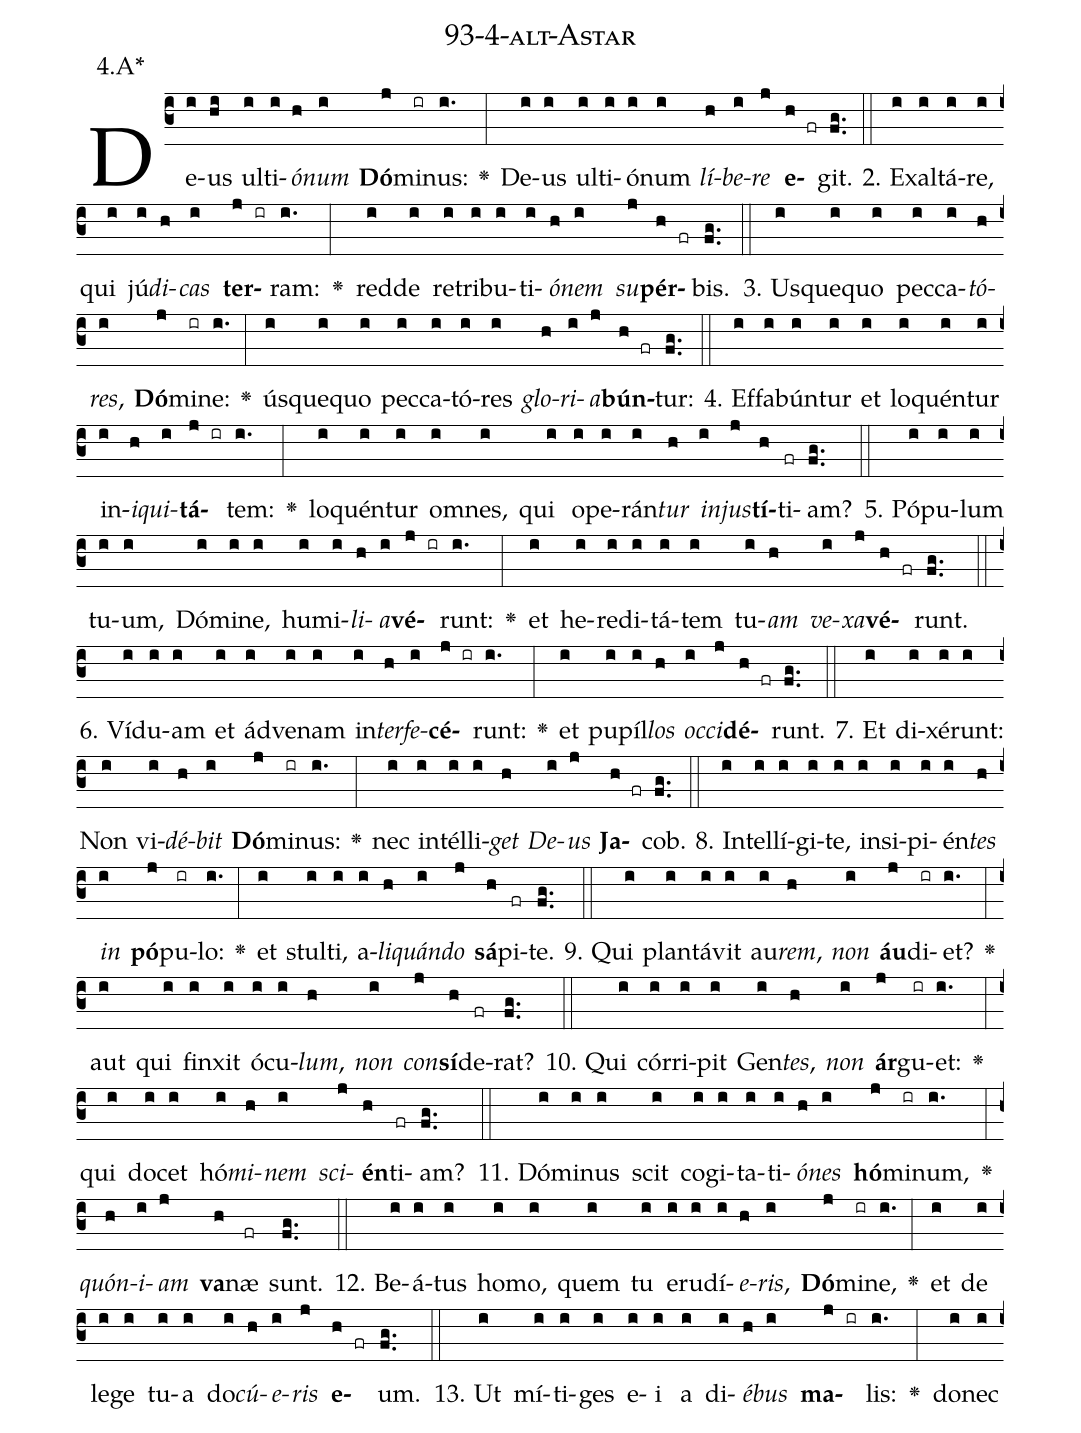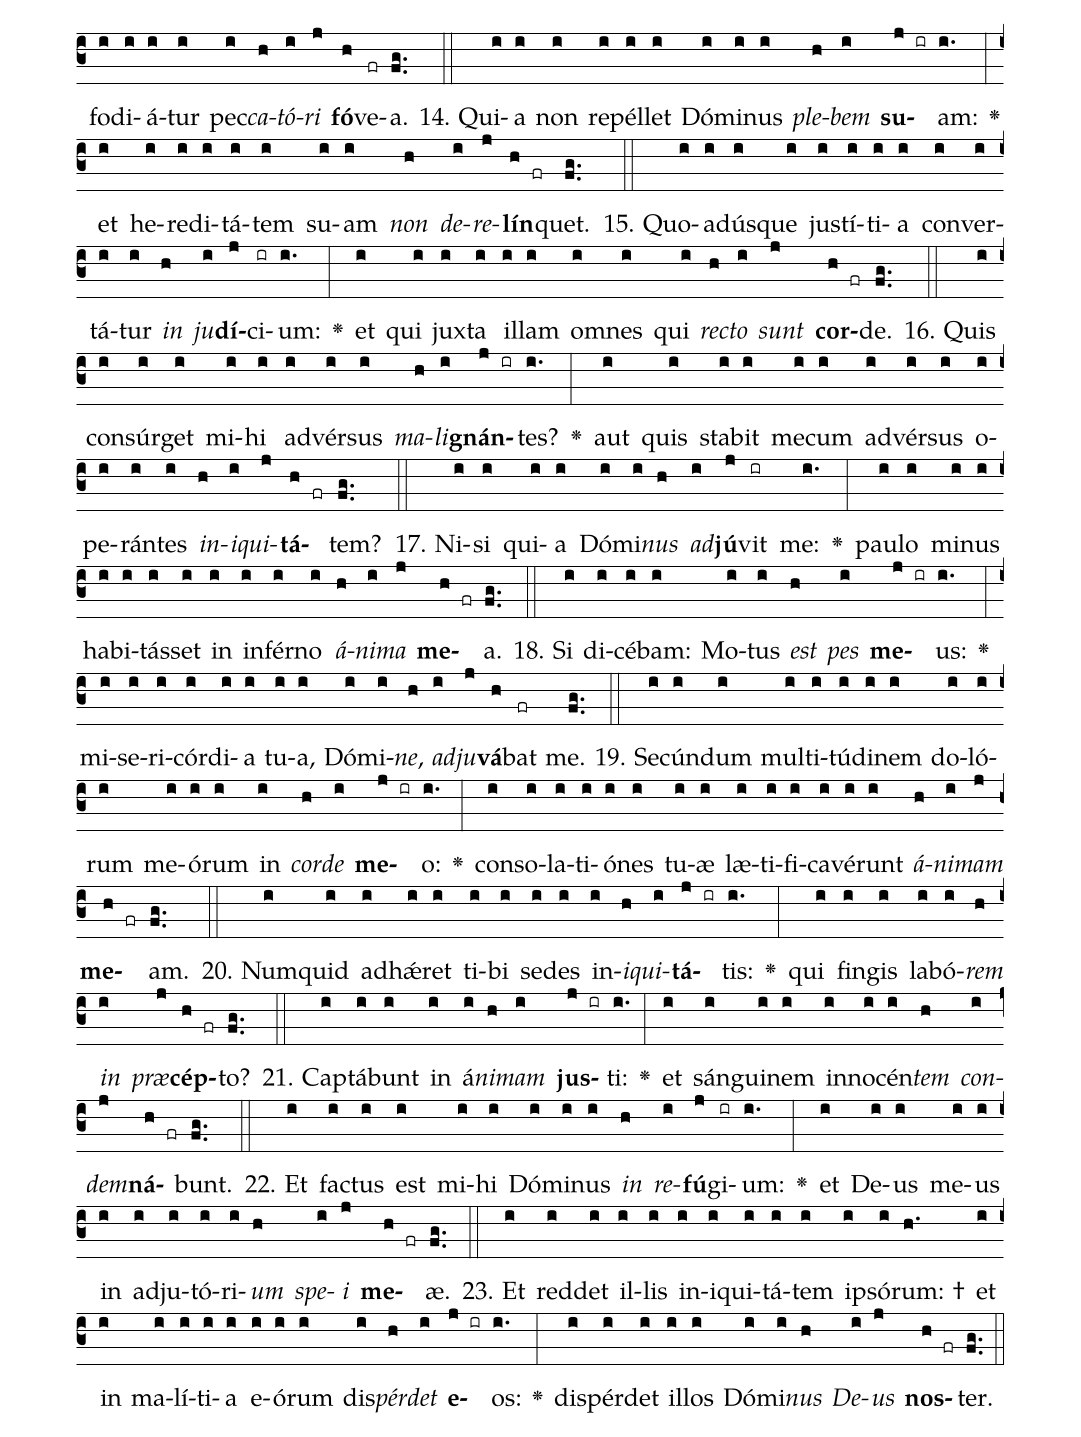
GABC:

name: 93-4-alt-Astar;
annotation: 4.A*;
%%
(c3)De(i)us(hi) ul(i)ti(i)<i>ó</i>(h)<i>num</i>(i) <b>Dó</b>(j)mi(ir)nus:(i.) <v>\greheightstar</v>(:) De(i)us(i) ul(i)ti(i)ó(i)num(i) <i>lí</i>(h)<i>be</i>(i)<i>re</i>(j) <b>e</b>(h fr)git.(fg..) (::)
2. Ex(i)al(i)tá(i)re,(i) qui(i) jú(i)<i>di</i>(h)<i>cas</i>(i) <b>ter</b>(j ir)ram:(i.) <v>\greheightstar</v>(:) red(i)de(i) re(i)tri(i)bu(i)ti(i)<i>ó</i>(h)<i>nem</i>(i) <i>su</i>(j)<b>pér</b>(h fr)bis.(fg..) (::)
3. Us(i)que(i)quo(i) pec(i)ca(i)<i>tó</i>(h)<i>res</i>,(i) <b>Dó</b>(j)mi(ir)ne:(i.) <v>\greheightstar</v>(:) ús(i)que(i)quo(i) pec(i)ca(i)tó(i)res(i) <i>glo</i>(h)<i>ri</i>(i)<i>a</i>(j)<b>bún</b>(h fr)tur:(fg..) (::)
4. Ef(i)fa(i)bún(i)tur(i) et(i) lo(i)quén(i)tur(i) in(i)<i>i</i>(h)<i>qui</i>(i)<b>tá</b>(j ir)tem:(i.) <v>\greheightstar</v>(:) lo(i)quén(i)tur(i) om(i)nes,(i) qui(i) o(i)pe(i)rán(i)<i>tur</i>(h) <i>in</i>(i)<i>jus</i>(j)<b>tí</b>(h)ti(fr)am?(fg..) (::)
5. Pó(i)pu(i)lum(i) tu(i)um,(i) Dó(i)mi(i)ne,(i) hu(i)mi(i)<i>li</i>(h)<i>a</i>(i)<b>vé</b>(j ir)runt:(i.) <v>\greheightstar</v>(:) et(i) he(i)re(i)di(i)tá(i)tem(i) tu(i)<i>am</i>(h) <i>ve</i>(i)<i>xa</i>(j)<b>vé</b>(h fr)runt.(fg..) (::)
6. Ví(i)du(i)am(i) et(i) ád(i)ve(i)nam(i) in(i)<i>ter</i>(h)<i>fe</i>(i)<b>cé</b>(j ir)runt:(i.) <v>\greheightstar</v>(:) et(i) pu(i)píl(i)<i>los</i>(h) <i>oc</i>(i)<i>ci</i>(j)<b>dé</b>(h fr)runt.(fg..) (::)
7. Et(i) di(i)xé(i)runt:(i) Non(i) vi(i)<i>dé</i>(h)<i>bit</i>(i) <b>Dó</b>(j)mi(ir)nus:(i.) <v>\greheightstar</v>(:) nec(i) in(i)tél(i)li(i)<i>get</i>(h) <i>De</i>(i)<i>us</i>(j) <b>Ja</b>(h fr)cob.(fg..) (::)
8. In(i)tel(i)lí(i)gi(i)te,(i) in(i)si(i)pi(i)én(i)<i>tes</i>(h) <i>in</i>(i) <b>pó</b>(j)pu(ir)lo:(i.) <v>\greheightstar</v>(:) et(i) stul(i)ti,(i) a(i)<i>li</i>(h)<i>quán</i>(i)<i>do</i>(j) <b>sá</b>(h)pi(fr)te.(fg..) (::)
9. Qui(i) plan(i)tá(i)vit(i) au(i)<i>rem</i>,(h) <i>non</i>(i) <b>áu</b>(j)di(ir)et?(i.) <v>\greheightstar</v>(:) aut(i) qui(i) fin(i)xit(i) ó(i)cu(i)<i>lum</i>,(h) <i>non</i>(i) <i>con</i>(j)<b>sí</b>(h)de(fr)rat?(fg..) (::)
10. Qui(i) cór(i)ri(i)pit(i) Gen(i)<i>tes</i>,(h) <i>non</i>(i) <b>ár</b>(j)gu(ir)et:(i.) <v>\greheightstar</v>(:) qui(i) do(i)cet(i) hó(i)<i>mi</i>(h)<i>nem</i>(i) <i>sci</i>(j)<b>én</b>(h)ti(fr)am?(fg..) (::)
11. Dó(i)mi(i)nus(i) scit(i) co(i)gi(i)ta(i)ti(i)<i>ó</i>(h)<i>nes</i>(i) <b>hó</b>(j)mi(ir)num,(i.) <v>\greheightstar</v>(:) <i>quón</i>(h)<i>i</i>(i)<i>am</i>(j) <b>va</b>(h)næ(fr) sunt.(fg..) (::)
12. Be(i)á(i)tus(i) ho(i)mo,(i) quem(i) tu(i) e(i)ru(i)dí(i)<i>e</i>(h)<i>ris</i>,(i) <b>Dó</b>(j)mi(ir)ne,(i.) <v>\greheightstar</v>(:) et(i) de(i) le(i)ge(i) tu(i)a(i) do(i)<i>cú</i>(h)<i>e</i>(i)<i>ris</i>(j) <b>e</b>(h fr)um.(fg..) (::)
13. Ut(i) mí(i)ti(i)ges(i) e(i)i(i) a(i) di(i)<i>é</i>(h)<i>bus</i>(i) <b>ma</b>(j ir)lis:(i.) <v>\greheightstar</v>(:) do(i)nec(i) fo(i)di(i)á(i)tur(i) pec(i)<i>ca</i>(h)<i>tó</i>(i)<i>ri</i>(j) <b>fó</b>(h)ve(fr)a.(fg..) (::)
14. Qui(i)a(i) non(i) re(i)pél(i)let(i) Dó(i)mi(i)nus(i) <i>ple</i>(h)<i>bem</i>(i) <b>su</b>(j ir)am:(i.) <v>\greheightstar</v>(:) et(i) he(i)re(i)di(i)tá(i)tem(i) su(i)am(i) <i>non</i>(h) <i>de</i>(i)<i>re</i>(j)<b>lín</b>(h fr)quet.(fg..) (::)
15. Quo(i)ad(i)ús(i)que(i) jus(i)tí(i)ti(i)a(i) con(i)ver(i)tá(i)tur(i) <i>in</i>(h) <i>ju</i>(i)<b>dí</b>(j)ci(ir)um:(i.) <v>\greheightstar</v>(:) et(i) qui(i) jux(i)ta(i) il(i)lam(i) om(i)nes(i) qui(i) <i>rec</i>(h)<i>to</i>(i) <i>sunt</i>(j) <b>cor</b>(h fr)de.(fg..) (::)
16. Quis(i) con(i)súr(i)get(i) mi(i)hi(i) ad(i)vér(i)sus(i) <i>ma</i>(h)<i>li</i>(i)<b>gnán</b>(j ir)tes?(i.) <v>\greheightstar</v>(:) aut(i) quis(i) sta(i)bit(i) me(i)cum(i) ad(i)vér(i)sus(i) o(i)pe(i)rán(i)tes(i) <i>in</i>(h)<i>i</i>(i)<i>qui</i>(j)<b>tá</b>(h fr)tem?(fg..) (::)
17. Ni(i)si(i) qui(i)a(i) Dó(i)mi(i)<i>nus</i>(h) <i>ad</i>(i)<b>jú</b>(j)vit(ir) me:(i.) <v>\greheightstar</v>(:) pau(i)lo(i) mi(i)nus(i) ha(i)bi(i)tás(i)set(i) in(i) in(i)fér(i)no(i) <i>á</i>(h)<i>ni</i>(i)<i>ma</i>(j) <b>me</b>(h fr)a.(fg..) (::)
18. Si(i) di(i)cé(i)bam:(i) Mo(i)tus(i) <i>est</i>(h) <i>pes</i>(i) <b>me</b>(j ir)us:(i.) <v>\greheightstar</v>(:) mi(i)se(i)ri(i)cór(i)di(i)a(i) tu(i)a,(i) Dó(i)mi(i)<i>ne</i>,(h) <i>ad</i>(i)<i>ju</i>(j)<b>vá</b>(h)bat(fr) me.(fg..) (::)
19. Se(i)cún(i)dum(i) mul(i)ti(i)tú(i)di(i)nem(i) do(i)ló(i)rum(i) me(i)ó(i)rum(i) in(i) <i>cor</i>(h)<i>de</i>(i) <b>me</b>(j ir)o:(i.) <v>\greheightstar</v>(:) con(i)so(i)la(i)ti(i)ó(i)nes(i) tu(i)æ(i) læ(i)ti(i)fi(i)ca(i)vé(i)runt(i) <i>á</i>(h)<i>ni</i>(i)<i>mam</i>(j) <b>me</b>(h fr)am.(fg..) (::)
20. Num(i)quid(i) ad(i)hǽ(i)ret(i) ti(i)bi(i) se(i)des(i) in(i)<i>i</i>(h)<i>qui</i>(i)<b>tá</b>(j ir)tis:(i.) <v>\greheightstar</v>(:) qui(i) fin(i)gis(i) la(i)bó(i)<i>rem</i>(h) <i>in</i>(i) <i>præ</i>(j)<b>cép</b>(h fr)to?(fg..) (::)
21. Cap(i)tá(i)bunt(i) in(i) á(i)<i>ni</i>(h)<i>mam</i>(i) <b>jus</b>(j ir)ti:(i.) <v>\greheightstar</v>(:) et(i) sán(i)gui(i)nem(i) in(i)no(i)cén(i)<i>tem</i>(h) <i>con</i>(i)<i>dem</i>(j)<b>ná</b>(h fr)bunt.(fg..) (::)
22. Et(i) fac(i)tus(i) est(i) mi(i)hi(i) Dó(i)mi(i)nus(i) <i>in</i>(h) <i>re</i>(i)<b>fú</b>(j)gi(ir)um:(i.) <v>\greheightstar</v>(:) et(i) De(i)us(i) me(i)us(i) in(i) ad(i)ju(i)tó(i)ri(i)<i>um</i>(h) <i>spe</i>(i)<i>i</i>(j) <b>me</b>(h fr)æ.(fg..) (::)
23. Et(i) red(i)det(i) il(i)lis(i) in(i)i(i)qui(i)tá(i)tem(i) ip(i)só(i)rum: †(h.) et(i) in(i) ma(i)lí(i)ti(i)a(i) e(i)ó(i)rum(i) dis(i)<i>pér</i>(h)<i>det</i>(i) <b>e</b>(j ir)os:(i.) <v>\greheightstar</v>(:) dis(i)pér(i)det(i) il(i)los(i) Dó(i)mi(i)<i>nus</i>(h) <i>De</i>(i)<i>us</i>(j) <b>nos</b>(h fr)ter.(fg..) (::)
